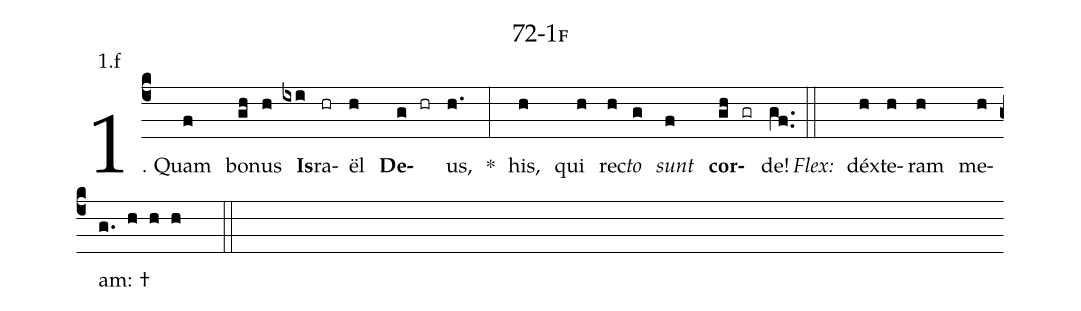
name: 72-1f;
annotation: 1.f;
%%
(c4)1. Quam(f) bo(gh)nus(h) <b>Is</b>(ixi)ra(hr)ël(h) <b>De</b>(g hr)us,(h.) *(:) his,(h) qui(h) rec(h)<i>to</i>(g) <i>sunt</i>(f) <b>cor</b>(gh gr)de!(gf..) (::)
<i>Flex:</i>()  déx(h)te(h)ram(h) me(h)am: †(g. h h h  ::)
